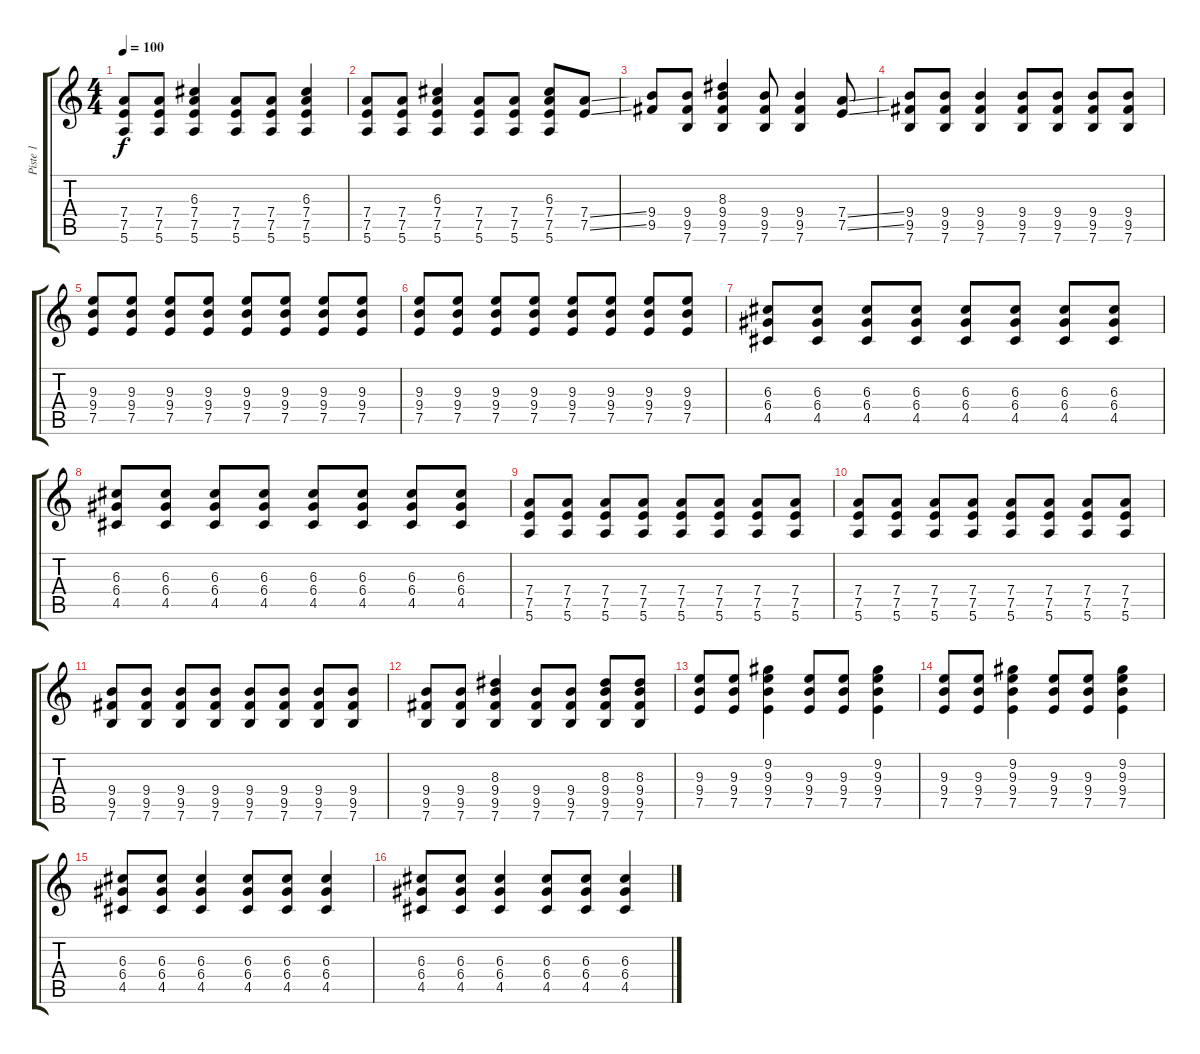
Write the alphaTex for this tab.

\track ("Piste 1" "Piste 1") {instrument distortionguitar}
\staff {score tabs}
\tuning (E4 B3 G3 D3 A2 E2) {hide}
\ts (4 4)
\tempo 100
\clef g2
\ks c
(7.4 7.5 5.6).8{dy f} (7.4 7.5 5.6).8 (6.3 7.4 7.5 5.6).4 (7.4 7.5 5.6).8 (7.4 7.5 5.6).8 (6.3 7.4 7.5 5.6).4 |
(7.4 7.5 5.6).8 (7.4 7.5 5.6).8 (6.3 7.4 7.5 5.6).4 (7.4 7.5 5.6).8 (7.4 7.5 5.6).8 (6.3 7.4 7.5 5.6).8 (7.4{ss} 7.5{ss}).8 |
(9.4 9.5).8 (9.4 9.5 7.6).8 (8.3 9.4 9.5 7.6).4 (9.4 9.5 7.6).8 (9.4 9.5 7.6).4 (7.4{ss} 7.5{ss}).8 |
(9.4 9.5 7.6).8 (9.4 9.5 7.6).8 (9.4 9.5 7.6).4 (9.4 9.5 7.6).8 (9.4 9.5 7.6).8 (9.4 9.5 7.6).8 (9.4 9.5 7.6).8 |
(9.3 9.4 7.5).8 (9.3 9.4 7.5).8 (9.3 9.4 7.5).8 (9.3 9.4 7.5).8 (9.3 9.4 7.5).8 (9.3 9.4 7.5).8 (9.3 9.4 7.5).8 (9.3 9.4 7.5).8 |
(9.3 9.4 7.5).8 (9.3 9.4 7.5).8 (9.3 9.4 7.5).8 (9.3 9.4 7.5).8 (9.3 9.4 7.5).8 (9.3 9.4 7.5).8 (9.3 9.4 7.5).8 (9.3 9.4 7.5).8 |
(6.3 6.4 4.5).8 (6.3 6.4 4.5).8 (6.3 6.4 4.5).8 (6.3 6.4 4.5).8 (6.3 6.4 4.5).8 (6.3 6.4 4.5).8 (6.3 6.4 4.5).8 (6.3 6.4 4.5).8 |
(6.3 6.4 4.5).8 (6.3 6.4 4.5).8 (6.3 6.4 4.5).8 (6.3 6.4 4.5).8 (6.3 6.4 4.5).8 (6.3 6.4 4.5).8 (6.3 6.4 4.5).8 (6.3 6.4 4.5).8 |
(7.4 7.5 5.6).8 (7.4 7.5 5.6).8 (7.4 7.5 5.6).8 (7.4 7.5 5.6).8 (7.4 7.5 5.6).8 (7.4 7.5 5.6).8 (7.4 7.5 5.6).8 (7.4 7.5 5.6).8 |
(7.4 7.5 5.6).8 (7.4 7.5 5.6).8 (7.4 7.5 5.6).8 (7.4 7.5 5.6).8 (7.4 7.5 5.6).8 (7.4 7.5 5.6).8 (7.4 7.5 5.6).8 (7.4 7.5 5.6).8 |
(9.4 9.5 7.6).8 (9.4 9.5 7.6).8 (9.4 9.5 7.6).8 (9.4 9.5 7.6).8 (9.4 9.5 7.6).8 (9.4 9.5 7.6).8 (9.4 9.5 7.6).8 (9.4 9.5 7.6).8 |
(9.4 9.5 7.6).8 (9.4 9.5 7.6).8 (8.3 9.4 9.5 7.6).4 (9.4 9.5 7.6).8 (9.4 9.5 7.6).8 (8.3 9.4 9.5 7.6).8 (8.3 9.4 9.5 7.6).8 |
(9.3 9.4 7.5).8 (9.3 9.4 7.5).8 (9.2 9.3 9.4 7.5).4 (9.3 9.4 7.5).8 (9.3 9.4 7.5).8 (9.2 9.3 9.4 7.5).4 |
(9.3 9.4 7.5).8 (9.3 9.4 7.5).8 (9.2 9.3 9.4 7.5).4 (9.3 9.4 7.5).8 (9.3 9.4 7.5).8 (9.2 9.3 9.4 7.5).4 |
(6.3 6.4 4.5).8 (6.3 6.4 4.5).8 (6.3 6.4 4.5).4 (6.3 6.4 4.5).8 (6.3 6.4 4.5).8 (6.3 6.4 4.5).4 |
(6.3 6.4 4.5).8 (6.3 6.4 4.5).8 (6.3 6.4 4.5).4 (6.3 6.4 4.5).8 (6.3 6.4 4.5).8 (6.3 6.4 4.5).4
